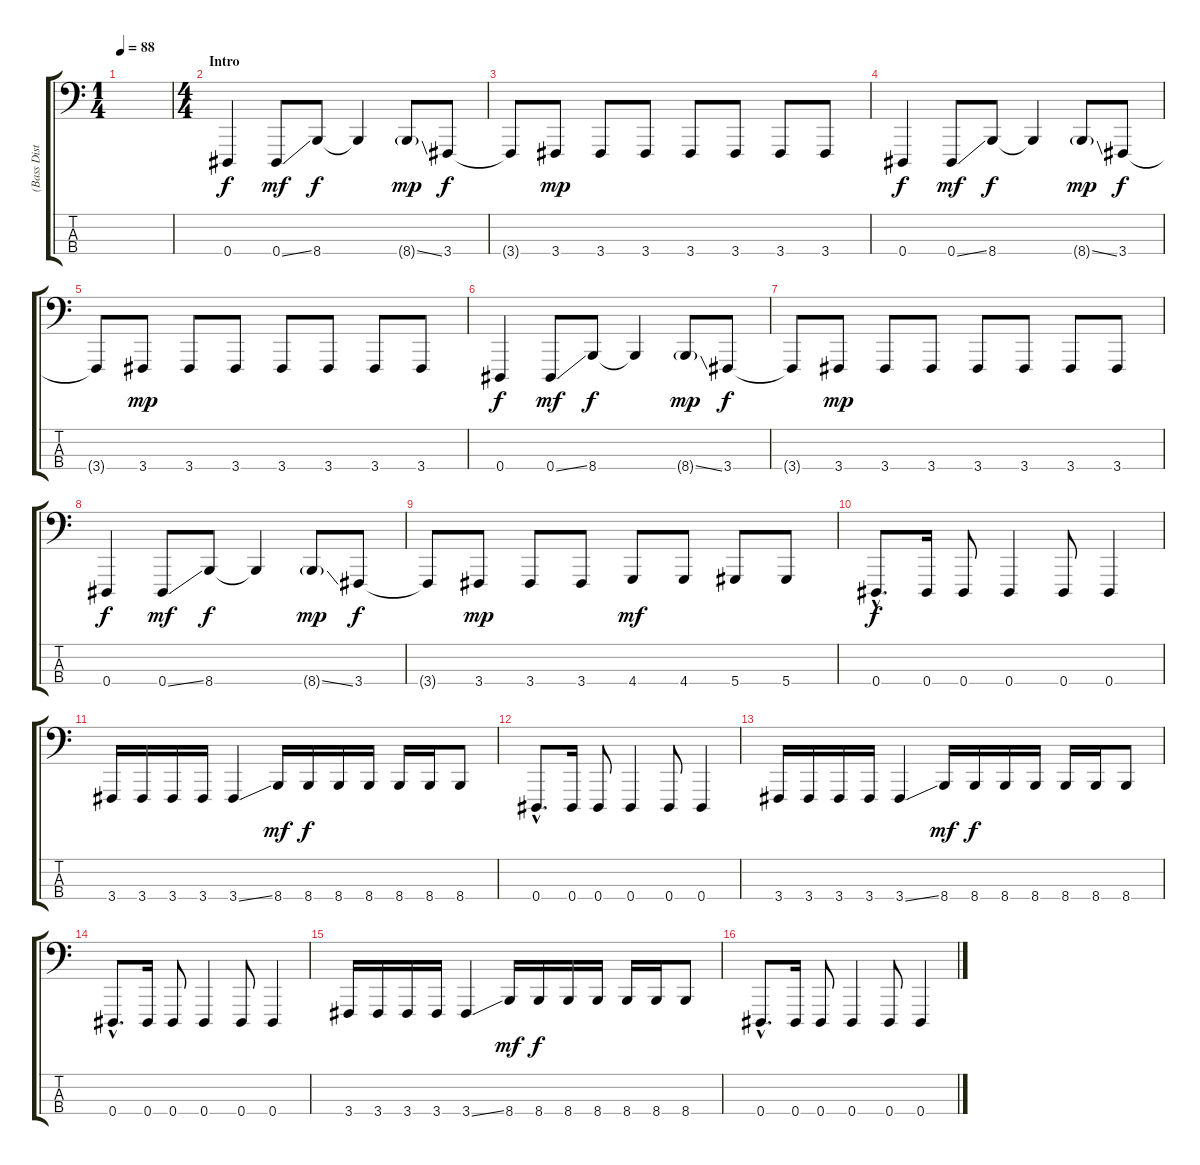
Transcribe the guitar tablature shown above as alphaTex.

\track ("(Bass Disto)" "(Bass Dist") {instrument lead8bassandlead}
\staff {score tabs}
\tuning (Gb2 Db2 Ab1 Eb1) {hide}
\ts (1 4)
\tempo 88
\clef f4
\ks c
|
\ts (4 4)
\section ("" "Intro")
0.4.4 0.4{ss}.8{dy mf} 8.4.8{dy f} 8.4{t}.4 8.4{ss g}.8{dy mp} 3.4.8{dy f} |
3.4{t}.8 3.4.8{dy mp} 3.4.8 3.4.8 3.4.8 3.4.8 3.4.8 3.4.8 |
0.4.4{dy f} 0.4{ss}.8{dy mf} 8.4.8{dy f} 8.4{t}.4 8.4{ss g}.8{dy mp} 3.4.8{dy f} |
3.4{t}.8 3.4.8{dy mp} 3.4.8 3.4.8 3.4.8 3.4.8 3.4.8 3.4.8 |
0.4.4{dy f} 0.4{ss}.8{dy mf} 8.4.8{dy f} 8.4{t}.4 8.4{ss g}.8{dy mp} 3.4.8{dy f} |
3.4{t}.8 3.4.8{dy mp} 3.4.8 3.4.8 3.4.8 3.4.8 3.4.8 3.4.8 |
0.4.4{dy f} 0.4{ss}.8{dy mf} 8.4.8{dy f} 8.4{t}.4 8.4{ss g}.8{dy mp} 3.4.8{dy f} |
3.4{t}.8 3.4.8{dy mp} 3.4.8 3.4.8 4.4.8{dy mf} 4.4.8 5.4.8 5.4.8 |
0.4{hac}.8{d dy f} 0.4.16 0.4.8 0.4.4 0.4.8 0.4.4 |
3.4.16 3.4.16 3.4.16 3.4.16 3.4{ss}.4 8.4.16{dy mf} 8.4.16{dy f} 8.4.16 8.4.16 8.4.16 8.4.16 8.4.8 |
0.4{hac}.8{d} 0.4.16 0.4.8 0.4.4 0.4.8 0.4.4 |
3.4.16 3.4.16 3.4.16 3.4.16 3.4{ss}.4 8.4.16{dy mf} 8.4.16{dy f} 8.4.16 8.4.16 8.4.16 8.4.16 8.4.8 |
0.4{hac}.8{d} 0.4.16 0.4.8 0.4.4 0.4.8 0.4.4 |
3.4.16 3.4.16 3.4.16 3.4.16 3.4{ss}.4 8.4.16{dy mf} 8.4.16{dy f} 8.4.16 8.4.16 8.4.16 8.4.16 8.4.8 |
0.4{hac}.8{d} 0.4.16 0.4.8 0.4.4 0.4.8 0.4.4
